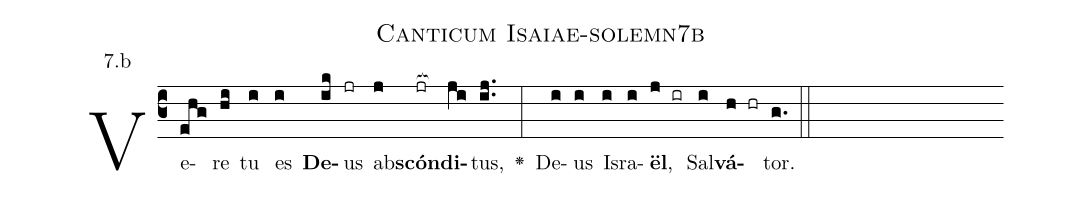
name: Canticum Isaiae-solemn7b;
annotation: 7.b;
%%
(c3)Ve(ehg)re(hi) tu(i) es(i) <b>De</b>(ik)us(jr) ab(j)<b>scón</b>(jr[ocb:1{])<b>di</b>(ji[ocb:0}])tus,(ij..) <v>\greheightstar</v>(:) De(i)us(i) Is(i)ra(i)<b>ël</b>,(j ir) Sal(i)<b>vá</b>(h hr)tor.(g.) (::)


%E(i) u(i) o(j) u(i) a(h) e.(g.) (::)
